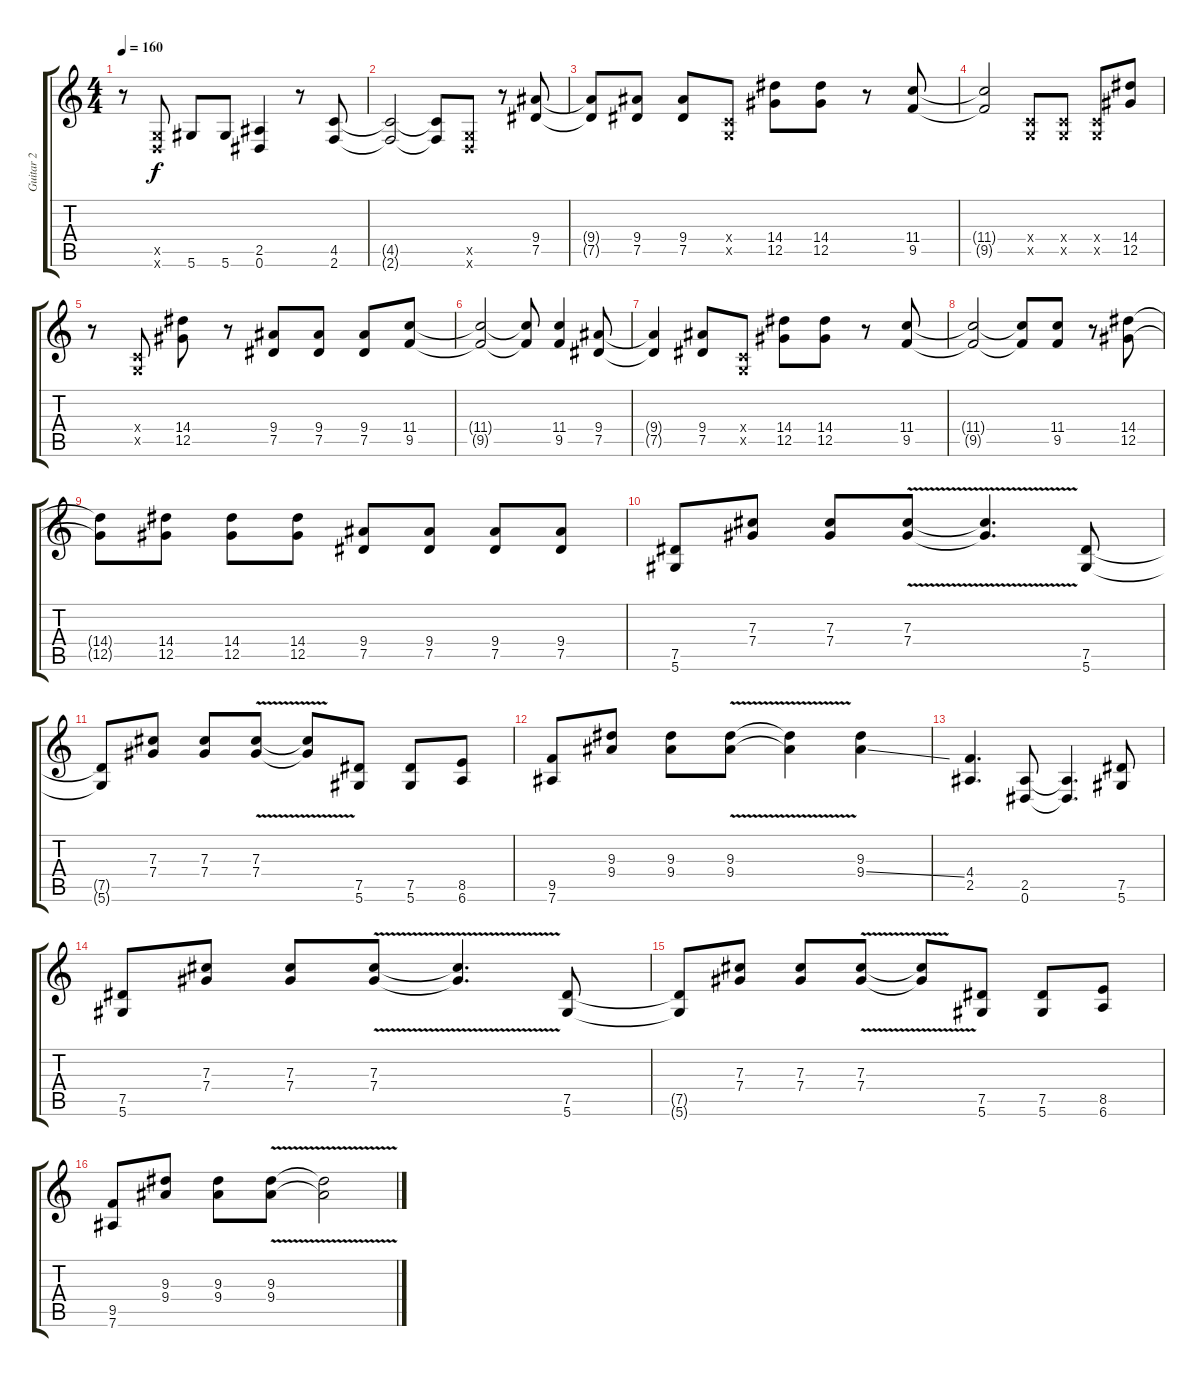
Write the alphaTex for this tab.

\track ("Guitar 2" "Guitar 2") {instrument distortionguitar}
\staff {score tabs}
\tuning (Eb4 Bb3 Gb3 Db3 Ab2 Eb2) {hide}
\ts (4 4)
\tempo 160
\clef g2
\ks c
r.8{dy f} (-1.5{x} -1.6{x}).8 5.6.8 5.6.8 (2.5 0.6).4 r.8 (4.5 2.6).8 |
(4.5{t} 2.6{t}).2 (4.5{t} 2.6{t}).8 (-1.5{x} -1.6{x}).8 r.8 (9.4 7.5).8 |
(9.4{t} 7.5{t}).8 (9.4 7.5).8 (9.4 7.5).8 (-1.4{x} -1.5{x}).8 (14.4 12.5).8 (14.4 12.5).8 r.8 (11.4 9.5).8 |
(11.4{t} 9.5{t}).2 (-1.4{x} -1.5{x}).8 (-1.4{x} -1.5{x}).8 (-1.4{x} -1.5{x}).8 (14.4 12.5).8 |
r.8 (-1.4{x} -1.5{x}).8 (14.4 12.5).8 r.8 (9.4 7.5).8 (9.4 7.5).8 (9.4 7.5).8 (11.4 9.5).8 |
(11.4{t} 9.5{t}).2 (11.4{t} 9.5{t}).8 (11.4 9.5).4 (9.4 7.5).8 |
(9.4{t} 7.5{t}).4 (9.4 7.5).8 (-1.4{x} -1.5{x}).8 (14.4 12.5).8 (14.4 12.5).8 r.8 (11.4 9.5).8 |
(11.4{t} 9.5{t}).2 (11.4{t} 9.5{t}).8 (11.4 9.5).8 r.8 (14.4 12.5).8 |
(14.4{t} 12.5{t}).8 (14.4 12.5).8 (14.4 12.5).8 (14.4 12.5).8 (9.4 7.5).8 (9.4 7.5).8 (9.4 7.5).8 (9.4 7.5).8 |
(7.5 5.6).8 (7.3 7.4).8 (7.3 7.4).8 (7.3{v} 7.4{v}).8 (7.3{t} 7.4{t}).4{d} (7.5 5.6).8 |
(7.5{t} 5.6{t}).8 (7.3 7.4).8 (7.3 7.4).8 (7.3{v} 7.4{v}).8 (7.3{t} 7.4{t}).8 (7.5 5.6).8 (7.5 5.6).8 (8.5 6.6).8 |
(9.5 7.6).8 (9.3 9.4).8 (9.3 9.4).8 (9.3{v} 9.4{v}).8 (9.3{t} 9.4{t}).4 (9.3 9.4{ss}).4 |
(4.4 2.5).4{d} (2.5 0.6).8 (2.5{t} 0.6{t}).4{d} (7.5 5.6).8 |
(7.5 5.6).8 (7.3 7.4).8 (7.3 7.4).8 (7.3{v} 7.4{v}).8 (7.3{t} 7.4{t}).4{d} (7.5 5.6).8 |
(7.5{t} 5.6{t}).8 (7.3 7.4).8 (7.3 7.4).8 (7.3{v} 7.4{v}).8 (7.3{t} 7.4{t}).8 (7.5 5.6).8 (7.5 5.6).8 (8.5 6.6).8 |
(9.5 7.6).8 (9.3 9.4).8 (9.3 9.4).8 (9.3{v} 9.4{v}).8 (9.3{t} 9.4{t}).2
